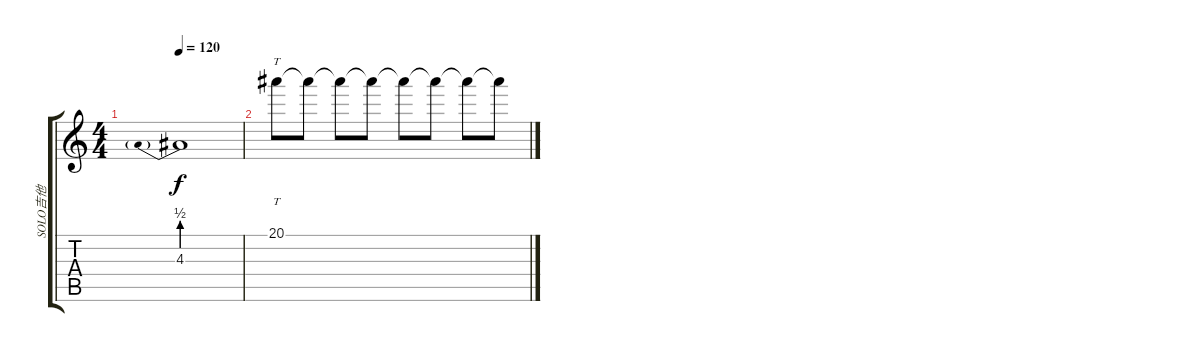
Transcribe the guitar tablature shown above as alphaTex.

\track ("SOLO吉他" "SOLO吉他") {instrument overdrivenguitar}
\staff {score tabs}
\tuning (D4 A3 F3 C3 G2 D2) {hide}
\ts (4 4)
\tempo 120
\clef g2
\ks c
4.3{be (prebend 0 2 60 2)}.1{dy f} |
20.1.8{tt} 20.1{t}.8 20.1{t}.8 20.1{t}.8 20.1{t}.8 20.1{t}.8 20.1{t}.8 20.1{t}.8
